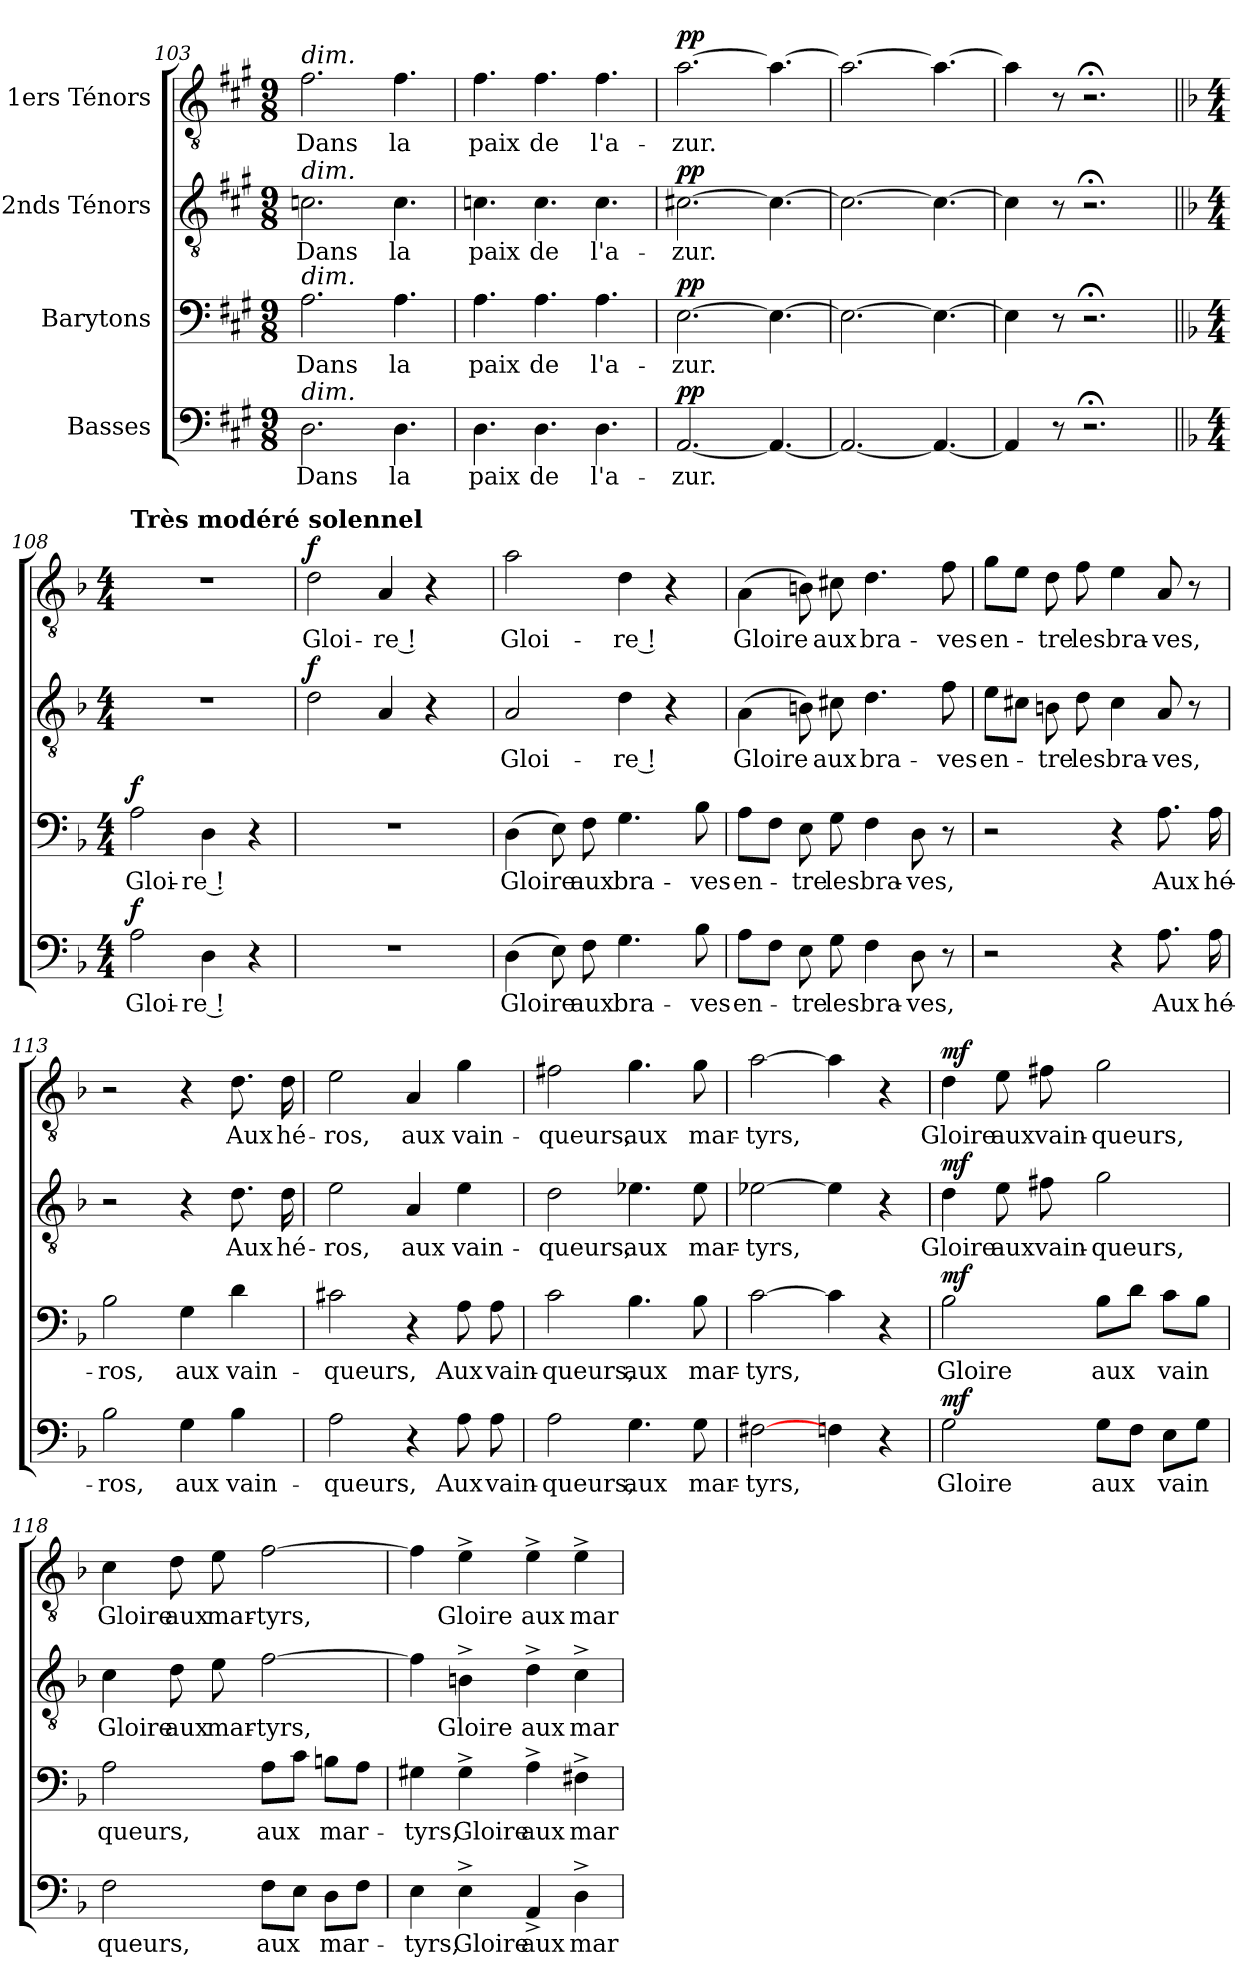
**kern	**text	**dynam	**kern	**text	**dynam	**kern	**text	**dynam	**kern	**text	**dynam
*part4	*part4	*part4	*part3	*part3	*part3	*part2	*part2	*part2	*part1	*part1	*part1
*staff4	*staff4	*staff4	*staff3	*staff3	*staff3	*staff2	*staff2	*staff2	*staff1	*staff1	*staff1
*I"Basses	*	*	*I"Barytons	*	*	*I"2nds Ténors	*	*	*I"1ers Ténors	*	*
*clefF4	*	*	*clefF4	*	*	*clefGv2	*	*	*clefGv2	*	*
*k[f#c#g#]	*	*	*k[f#c#g#]	*	*	*k[f#c#g#]	*	*	*k[f#c#g#]	*	*
*A:	*	*	*A:	*	*	*A:	*	*	*A:	*	*
*M9/8	*	*	*M9/8	*	*	*M9/8	*	*	*M9/8	*	*
=103	=103	=103	=103	=103	=103	=103	=103	=103	=103	=103	=103
!	!	!	!	!	!	!	!	!	!LO:TX:a:i:t=dim.	!	!
!	!	!	!	!	!	!LO:TX:a:i:t=dim.	!	!	!	!	!
!	!	!	!LO:TX:a:i:t=dim.	!	!	!	!	!	!	!	!
!LO:TX:a:i:t=dim.	!	!	!	!	!	!	!	!	!	!	!
!	!LO:LY:b	!	!	!LO:LY:b	!	!	!LO:LY:b	!	!	!LO:LY:b	!
2.D\	Dans	.	2.A\	Dans	.	2.cn\	Dans	.	2.f#\	Dans	.
!	!LO:LY:b	!	!	!LO:LY:b	!	!	!LO:LY:b	!	!	!LO:LY:b	!
4.D\	la	.	4.A\	la	.	4.c\	la	.	4.f#\	la	.
=104	=104	=104	=104	=104	=104	=104	=104	=104	=104	=104	=104
!	!LO:LY:b	!	!	!LO:LY:b	!	!	!LO:LY:b	!	!	!LO:LY:b	!
4.D\	paix	.	4.A\	paix	.	4.cn\	paix	.	4.f#\	paix	.
!	!LO:LY:b	!	!	!LO:LY:b	!	!	!LO:LY:b	!	!	!LO:LY:b	!
4.D\	de	.	4.A\	de	.	4.c\	de	.	4.f#\	de	.
!	!LO:LY:b	!	!	!LO:LY:b	!	!	!LO:LY:b	!	!	!LO:LY:b	!
4.D\	l'a-	.	4.A\	l'a-	.	4.c\	l'a-	.	4.f#\	l'a-	.
=105	=105	=105	=105	=105	=105	=105	=105	=105	=105	=105	=105
!	!LO:LY:b	!LO:DY:a	!	!LO:LY:b	!LO:DY:a	!	!LO:LY:b	!LO:DY:a	!	!LO:LY:b	!LO:DY:a
[2.AA/	-zur.	pp	[2.E\	-zur.	pp	[2.c#X\	-zur.	pp	[2.a\	-zur.	pp
4.AA/_	.	.	4.E\_	.	.	4.c#\_	.	.	4.a\_	.	.
=106	=106	=106	=106	=106	=106	=106	=106	=106	=106	=106	=106
2.AA/_	.	.	2.E\_	.	.	2.c#\_	.	.	2.a\_	.	.
4.AA/_	.	.	4.E\_	.	.	4.c#\_	.	.	4.a\_	.	.
=107	=107	=107	=107	=107	=107	=107	=107	=107	=107	=107	=107
4AA/]	.	.	4E\]	.	.	4c#\]	.	.	4a\]	.	.
8r	.	.	8r	.	.	8r	.	.	8r	.	.
2.r;<	.	.	2.r;<	.	.	2.r;<	.	.	2.r;<	.	.
!!LO:LB:g=z
=108||	=108||	=108||	=108||	=108||	=108||	=108||	=108||	=108||	=108||	=108||	=108||
*k[b-]	*	*	*k[b-]	*	*	*k[b-]	*	*	*k[b-]	*	*
*F:	*	*	*F:	*	*	*F:	*	*	*F:	*	*
*M4/4	*	*	*M4/4	*	*	*M4/4	*	*	*M4/4	*	*
*	*	*	*	*	*	*	*	*	*MM100	*	*
!	!	!	!	!	!	!	!	!	!LO:TX:a:B:t=Très modéré solennel	!	!
!	!LO:LY:b	!LO:DY:a	!	!LO:LY:b	!LO:DY:a	!	!	!	!	!	!
2A\	Gloi-	f	2A\	Gloi-	f	1r	.	.	1r	.	.
!	!LO:LY:b	!	!	!LO:LY:b	!	!	!	!	!	!	!
4D\	-re !	.	4D\	-re !	.	.	.	.	.	.	.
4r	.	.	4r	.	.	.	.	.	.	.	.
=109	=109	=109	=109	=109	=109	=109	=109	=109	=109	=109	=109
!	!	!	!	!	!	!	!	!LO:DY:a	!	!LO:LY:b	!LO:DY:a
1r	.	.	1r	.	.	2d\	.	f	2d\	Gloi-	f
!	!	!	!	!	!	!	!	!	!	!LO:LY:b	!
.	.	.	.	.	.	4A/	.	.	4A/	-re !	.
.	.	.	.	.	.	4r	.	.	4r	.	.
=110	=110	=110	=110	=110	=110	=110	=110	=110	=110	=110	=110
!	!LO:LY:b	!	!	!LO:LY:b	!	!	!LO:LY:b	!	!	!LO:LY:b	!
(>4D\	Gloire	.	(>4D\	Gloire	.	2A/	Gloi-	.	2a\	Gloi-	.
8E\)	.	.	8E\)	.	.	.	.	.	.	.	.
!	!LO:LY:b	!	!	!LO:LY:b	!	!	!	!	!	!	!
8F\	aux	.	8F\	aux	.	.	.	.	.	.	.
!	!LO:LY:b	!	!	!LO:LY:b	!	!	!LO:LY:b	!	!	!LO:LY:b	!
4.G\	bra-	.	4.G\	bra-	.	4d\	-re !	.	4d\	-re !	.
.	.	.	.	.	.	4r	.	.	4r	.	.
!	!LO:LY:b	!	!	!LO:LY:b	!	!	!	!	!	!	!
8B-\	-ves	.	8B-\	-ves	.	.	.	.	.	.	.
=111	=111	=111	=111	=111	=111	=111	=111	=111	=111	=111	=111
!	!LO:LY:b	!	!	!LO:LY:b	!	!	!LO:LY:b	!	!	!LO:LY:b	!
8A\L	en-	.	8A\L	en-	.	(>4A\	Gloire	.	(>4A\	Gloire	.
8F\J	.	.	8F\J	.	.	.	.	.	.	.	.
!	!LO:LY:b	!	!	!LO:LY:b	!	!	!	!	!	!	!
8E\	-tre	.	8E\	-tre	.	8Bn\)	.	.	8Bn\)	.	.
!	!LO:LY:b	!	!	!LO:LY:b	!	!	!LO:LY:b	!	!	!LO:LY:b	!
8G\	les	.	8G\	les	.	8c#X\	aux	.	8c#X\	aux	.
!	!LO:LY:b	!	!	!LO:LY:b	!	!	!LO:LY:b	!	!	!LO:LY:b	!
4F\	bra-	.	4F\	bra-	.	4.d\	bra-	.	4.d\	bra-	.
!	!LO:LY:b	!	!	!LO:LY:b	!	!	!	!	!	!	!
8D\	-ves,	.	8D\	-ves,	.	.	.	.	.	.	.
!	!	!	!	!	!	!	!LO:LY:b	!	!	!LO:LY:b	!
8r	.	.	8r	.	.	8f\	-ves	.	8f\	-ves	.
!!LO:LB:g=z
=112	=112	=112	=112	=112	=112	=112	=112	=112	=112	=112	=112
!	!	!	!	!	!	!	!LO:LY:b	!	!	!LO:LY:b	!
2r	.	.	2r	.	.	8e\L	en-	.	8g\L	en-	.
.	.	.	.	.	.	8c#X\J	.	.	8e\J	.	.
!	!	!	!	!	!	!	!LO:LY:b	!	!	!LO:LY:b	!
.	.	.	.	.	.	8Bn\	-tre	.	8d\	-tre	.
!	!	!	!	!	!	!	!LO:LY:b	!	!	!LO:LY:b	!
.	.	.	.	.	.	8d\	les	.	8f\	les	.
!	!	!	!	!	!	!	!LO:LY:b	!	!	!LO:LY:b	!
4r	.	.	4r	.	.	4c#\	bra-	.	4e\	bra-	.
!	!LO:LY:b	!	!	!LO:LY:b	!	!	!LO:LY:b	!	!	!LO:LY:b	!
8.A\	Aux	.	8.A\	Aux	.	8A/	-ves,	.	8A/	-ves,	.
.	.	.	.	.	.	8r	.	.	8r	.	.
!	!LO:LY:b	!	!	!LO:LY:b	!	!	!	!	!	!	!
16A\	hé-	.	16A\	hé-	.	.	.	.	.	.	.
=113	=113	=113	=113	=113	=113	=113	=113	=113	=113	=113	=113
!	!LO:LY:b	!	!	!LO:LY:b	!	!	!	!	!	!	!
2B-\	-ros,	.	2B-\	-ros,	.	2r	.	.	2r	.	.
!	!LO:LY:b	!	!	!LO:LY:b	!	!	!	!	!	!	!
4G\	aux	.	4G\	aux	.	4r	.	.	4r	.	.
!	!LO:LY:b	!	!	!LO:LY:b	!	!	!LO:LY:b	!	!	!LO:LY:b	!
4B-\	vain-	.	4d\	vain-	.	8.d\	Aux	.	8.d\	Aux	.
!	!	!	!	!	!	!	!LO:LY:b	!	!	!LO:LY:b	!
.	.	.	.	.	.	16d\	hé-	.	16d\	hé-	.
=114	=114	=114	=114	=114	=114	=114	=114	=114	=114	=114	=114
!	!LO:LY:b	!	!	!LO:LY:b	!	!	!LO:LY:b	!	!	!LO:LY:b	!
2A\	-queurs,	.	2c#X\	-queurs,	.	2e\	-ros,	.	2e\	-ros,	.
!	!	!	!	!	!	!	!LO:LY:b	!	!	!LO:LY:b	!
4r	.	.	4r	.	.	4A/	aux	.	4A/	aux	.
!	!LO:LY:b	!	!	!LO:LY:b	!	!	!LO:LY:b	!	!	!LO:LY:b	!
8A\	Aux	.	8A\	Aux	.	4e\	vain-	.	4g\	vain-	.
!	!LO:LY:b	!	!	!LO:LY:b	!	!	!	!	!	!	!
8A\	vain-	.	8A\	vain-	.	.	.	.	.	.	.
=115	=115	=115	=115	=115	=115	=115	=115	=115	=115	=115	=115
!	!LO:LY:b	!	!	!LO:LY:b	!	!	!LO:LY:b	!	!	!LO:LY:b	!
2A\	-queurs,	.	2c\	-queurs,	.	2d\	-queurs,	.	2f#X\	-queurs,	.
!	!LO:LY:b	!	!	!LO:LY:b	!	!	!LO:LY:b	!	!	!LO:LY:b	!
4.G\	aux	.	4.B-\	aux	.	4.e-X\	aux	.	4.g\	aux	.
!	!LO:LY:b	!	!	!LO:LY:b	!	!	!LO:LY:b	!	!	!LO:LY:b	!
8G\	mar-	.	8B-\	mar-	.	8e-\	mar-	.	8g\	mar-	.
!!LO:LB:g=z
=116	=116	=116	=116	=116	=116	=116	=116	=116	=116	=116	=116
!	!LO:LY:b	!	!	!LO:LY:b	!	!	!LO:LY:b	!	!	!LO:LY:b	!
[2F#X\	-tyrs,	.	[2c\	-tyrs,	.	[2e-X\	-tyrs,	.	[2a\	-tyrs,	.
4F\	.	.	4c\]	.	.	4e-\]	.	.	4a\]	.	.
4r	.	.	4r	.	.	4r	.	.	4r	.	.
=117	=117	=117	=117	=117	=117	=117	=117	=117	=117	=117	=117
!	!LO:LY:b	!LO:DY:a	!	!LO:LY:b	!LO:DY:a	!	!LO:LY:b	!LO:DY:a	!	!LO:LY:b	!LO:DY:a
2G\	Gloire	mf	2B-\	Gloire	mf	4d\	Gloire	mf	4d\	Gloire	mf
!	!	!	!	!	!	!	!LO:LY:b	!	!	!LO:LY:b	!
.	.	.	.	.	.	8e\	aux	.	8e\	aux	.
!	!	!	!	!	!	!	!LO:LY:b	!	!	!LO:LY:b	!
.	.	.	.	.	.	8f#X\	vain-	.	8f#X\	vain-	.
!	!LO:LY:b	!	!	!LO:LY:b	!	!	!LO:LY:b	!	!	!LO:LY:b	!
8G\L	aux	.	8B-\L	aux	.	2g\	-queurs,	.	2g\	-queurs,	.
8F\J	.	.	8d\J	.	.	.	.	.	.	.	.
!	!LO:LY:b	!	!	!LO:LY:b	!	!	!	!	!	!	!
8E\L	vain	.	8c\L	vain	.	.	.	.	.	.	.
8G\J	.	.	8B-\J	.	.	.	.	.	.	.	.
=118	=118	=118	=118	=118	=118	=118	=118	=118	=118	=118	=118
!	!LO:LY:b	!	!	!LO:LY:b	!	!	!LO:LY:b	!	!	!LO:LY:b	!
2F\	queurs,	.	2A\	queurs,	.	4c\	Gloire	.	4c\	Gloire	.
!	!	!	!	!	!	!	!LO:LY:b	!	!	!LO:LY:b	!
.	.	.	.	.	.	8d\	aux	.	8d\	aux	.
!	!	!	!	!	!	!	!LO:LY:b	!	!	!LO:LY:b	!
.	.	.	.	.	.	8e\	mar-	.	8e\	mar-	.
!	!LO:LY:b	!	!	!LO:LY:b	!	!	!LO:LY:b	!	!	!LO:LY:b	!
8F\L	aux	.	8A\L	aux	.	[2f\	-tyrs,	.	[2f\	-tyrs,	.
8E\J	.	.	8c\J	.	.	.	.	.	.	.	.
!	!LO:LY:b	!	!	!LO:LY:b	!	!	!	!	!	!	!
8D\L	mar-	.	8Bn\L	mar-	.	.	.	.	.	.	.
8F\J	.	.	8A\J	.	.	.	.	.	.	.	.
=119	=119	=119	=119	=119	=119	=119	=119	=119	=119	=119	=119
!	!LO:LY:b	!	!	!LO:LY:b	!	!	!	!	!	!	!
4E\	-tyrs,	.	4G#X\	-tyrs,	.	4f\]	.	.	4f\]	.	.
!	!LO:LY:b	!	!	!LO:LY:b	!	!	!LO:LY:b	!	!	!LO:LY:b	!
4E^>\	Gloire	.	4G#^>\	Gloire	.	4Bn^>\	Gloire	.	4e^>\	Gloire	.
!	!LO:LY:b	!	!	!LO:LY:b	!	!	!LO:LY:b	!	!	!LO:LY:b	!
4AA^>/	aux	.	4A^>\	aux	.	4d^>\	aux	.	4e^>\	aux	.
!	!LO:LY:b	!	!	!LO:LY:b	!	!	!LO:LY:b	!	!	!LO:LY:b	!
4D^>\	mar-	.	4F#X^>\	mar-	.	4c^>\	mar-	.	4e^>\	mar-	.
=	=	=	=	=	=	=	=	=	=	=	=
*-	*-	*-	*-	*-	*-	*-	*-	*-	*-	*-	*-
